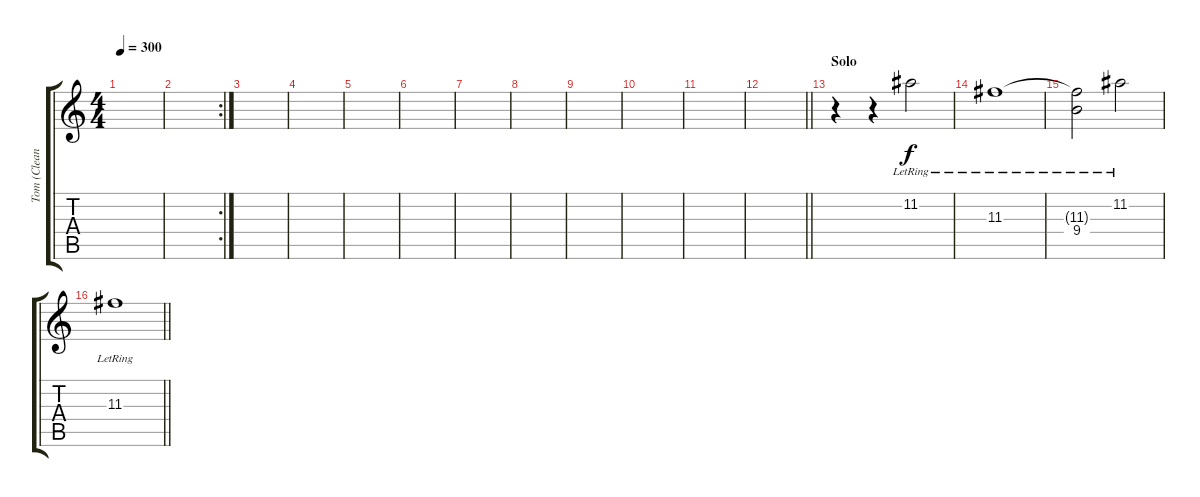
\track ("Tom (Clean Guitar)" "Tom (Clean") {instrument electricguitarclean}
\staff {score tabs}
\tuning (E4 B3 G3 D3 A2 E2) {hide}
\ts (4 4)
\tempo 300
\clef g2
\ks c
|
\rc 2
|
|
|
|
|
|
|
|
|
|
\barLineRight lightlight
|
\section ("" "Solo")
r.4 r.4 11.2{lr}.2 |
11.3{lr}.1 |
(11.3{t} 9.4{lr}).2 11.2{lr}.2 |
\barLineRight lightlight
11.3{lr}.1
